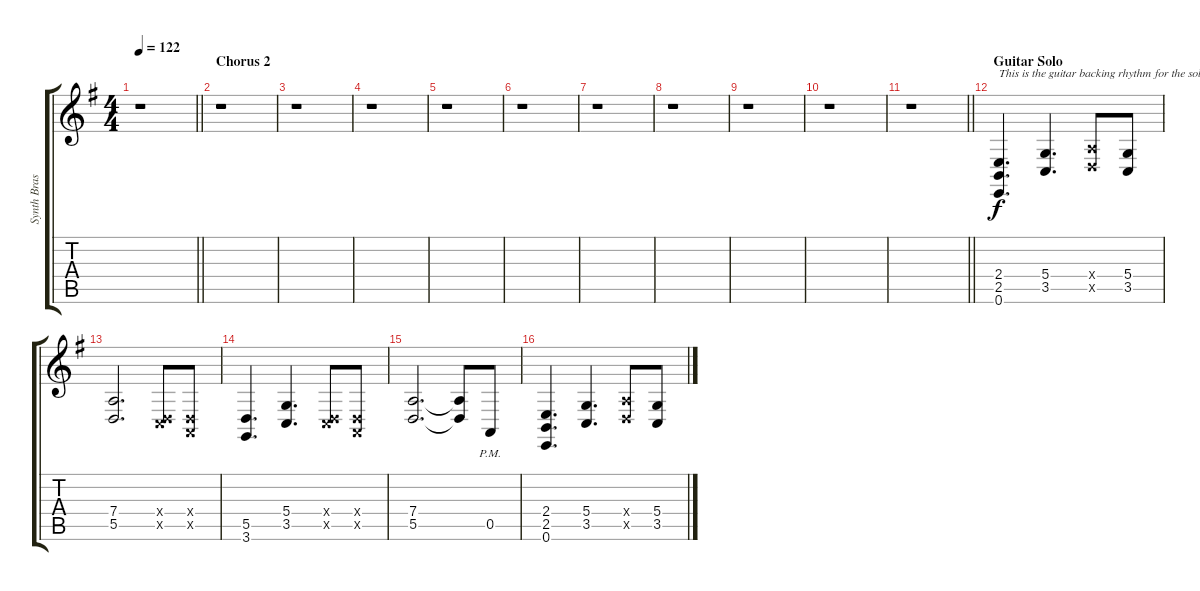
\track ("Synth Brass (David Bryan)" "Synth Bras") {instrument synthbrass1}
\staff {score tabs}
\tuning (E4 B3 G3 D3 A2 E2) {hide}
\ts (4 4)
\tempo 122
\clef g2
\barLineRight lightlight
\ks eminor
r.1{dy f} |
\section ("" "Chorus 2")
r.1 |
r.1 |
r.1 |
r.1 |
r.1 |
r.1 |
r.1 |
r.1 |
r.1 |
\barLineRight lightlight
r.1 |
\section ("" "Guitar Solo")
(2.4 2.5 0.6).4{d txt "This is the guitar backing rhythm for the solo" instrument distortionguitar} (5.4 3.5).4{d} (7.4{x} 5.5{x}).8 (5.4 3.5).8 |
(7.4 5.5).2{d} (0.4{x} 3.5{x}).8 (0.4{x} 0.5{x}).8 |
(5.5 3.6).4{d} (5.4 3.5).4{d} (0.4{x} 3.5{x}).8 (0.4{x} 0.5{x}).8 |
(7.4 5.5).2{d} (7.4{t} 5.5{t}).8 0.5{pm}.8 |
(2.4 2.5 0.6).4{d} (5.4 3.5).4{d} (7.4{x} 5.5{x}).8 (5.4 3.5).8
